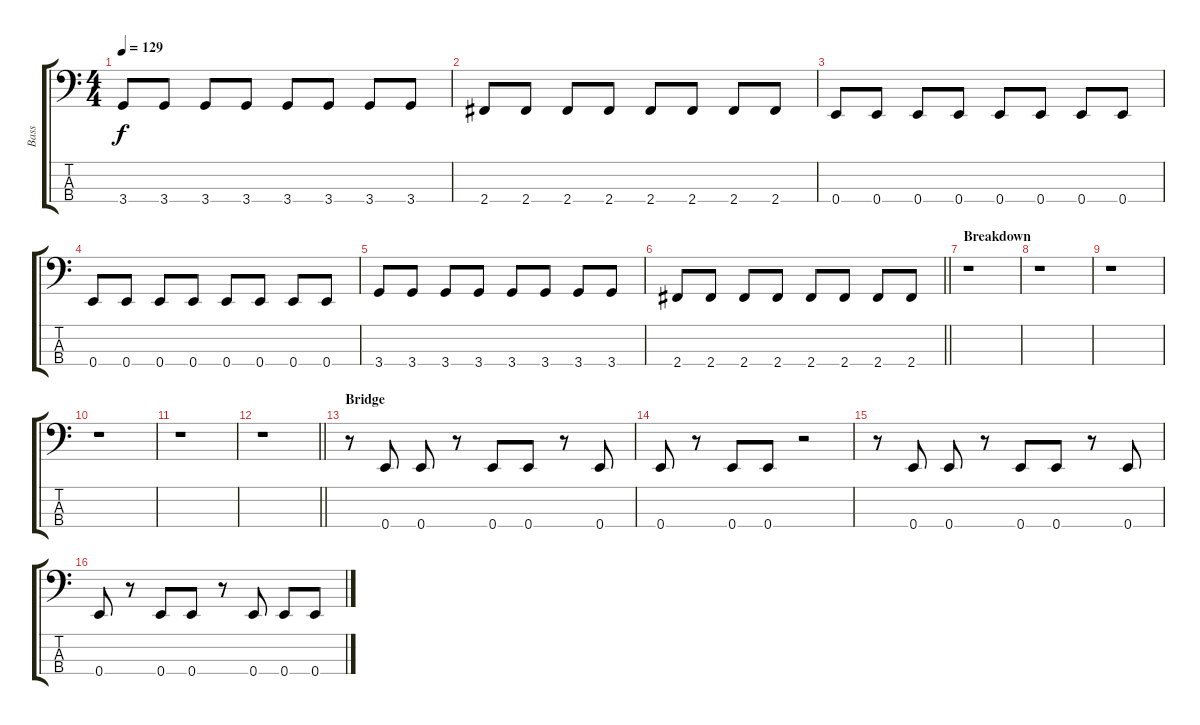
\track ("Bass" "Bass") {instrument electricbasspick}
\staff {score tabs}
\tuning (G2 D2 A1 E1) {hide}
\ts (4 4)
\tempo 129
\clef f4
\ks c
3.4.8{dy f} 3.4.8 3.4.8 3.4.8 3.4.8 3.4.8 3.4.8 3.4.8 |
2.4.8 2.4.8 2.4.8 2.4.8 2.4.8 2.4.8 2.4.8 2.4.8 |
0.4.8 0.4.8 0.4.8 0.4.8 0.4.8 0.4.8 0.4.8 0.4.8 |
0.4.8 0.4.8 0.4.8 0.4.8 0.4.8 0.4.8 0.4.8 0.4.8 |
3.4.8 3.4.8 3.4.8 3.4.8 3.4.8 3.4.8 3.4.8 3.4.8 |
\barLineRight lightlight
2.4.8 2.4.8 2.4.8 2.4.8 2.4.8 2.4.8 2.4.8 2.4.8 |
\section ("" "Breakdown")
r.1 |
r.1 |
r.1 |
r.1 |
r.1 |
\barLineRight lightlight
r.1 |
\section ("" "Bridge")
r.8 0.4.8 0.4.8 r.8 0.4.8 0.4.8 r.8 0.4.8 |
0.4.8 r.8 0.4.8 0.4.8 r.2 |
r.8 0.4.8 0.4.8 r.8 0.4.8 0.4.8 r.8 0.4.8 |
0.4.8 r.8 0.4.8 0.4.8 r.8 0.4.8 0.4.8 0.4.8
